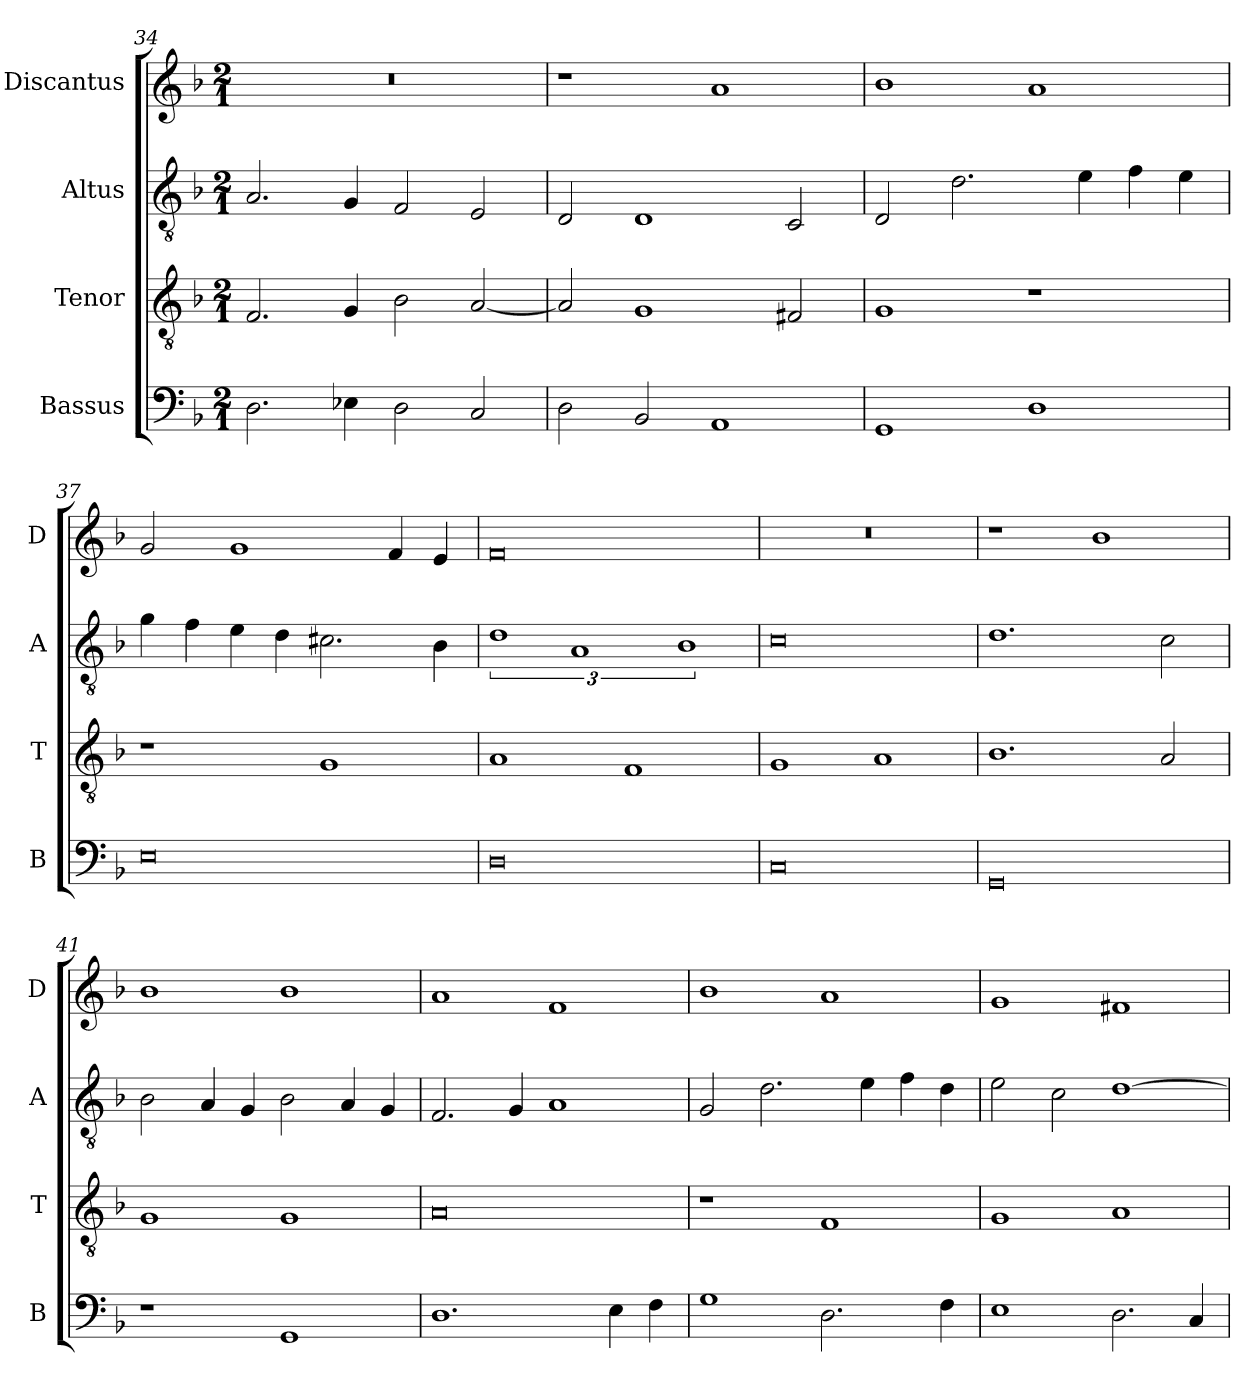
**kern	**kern	**kern	**kern
*part4	*part3	*part2	*part1
*staff4	*staff3	*staff2	*staff1
*I"Bassus	*I"Tenor	*I"Altus	*I"Discantus
*I'B	*I'T	*I'A	*I'D
*clefF4	*clefGv2	*clefGv2	*clefG2
*k[b-]	*k[b-]	*k[b-]	*k[b-]
*M2/1	*M2/1	*M2/1	*M2/1
=34	=34	=34	=34
2.D	2.F	2.A	0r
4E-X	4G	4G	.
2D	2B-	2F	.
2C	[2A	2E	.
=35	=35	=35	=35
2D	2A]	2D	1r
2BB-	1G	1D	.
1AA	.	.	1a
.	2F#X	2C	.
=36	=36	=36	=36
1GG	1G	2D	1b-
.	.	2.d	.
1D	1r	.	1a
.	.	4e	.
.	.	4f	.
.	.	4e	.
=37	=37	=37	=37
0E	1r	4g	2g
.	.	4f	.
.	.	4e	1g
.	.	4d	.
.	1G	2.c#X	.
.	.	.	4f
.	.	4B-	4e
=38	=38	=38	=38
0D	1A	3%2d	0f
.	.	3%2A	.
.	1F	.	.
.	.	3%2B-	.
=39	=39	=39	=39
0C	1G	0c	0r
.	1A	.	.
=40	=40	=40	=40
0GG	1.B-	1.d	1r
.	.	.	1b-
.	2A	2c	.
=41	=41	=41	=41
1r	1G	2B-	1b-
.	.	4A	.
.	.	4G	.
1GG	1G	2B-	1b-
.	.	4A	.
.	.	4G	.
=42	=42	=42	=42
1.D	0A	2.F	1a
.	.	4G	.
.	.	1A	1f
4E	.	.	.
4F	.	.	.
=43	=43	=43	=43
1G	1r	2G	1b-
.	.	2.d	.
2.D	1F	.	1a
.	.	4e	.
.	.	4f	.
4F	.	4d	.
=44	=44	=44	=44
1E	1G	2e	1g
.	.	2c	.
2.D	1A	[1d	1f#X
4C	.	.	.
=	=	=	=
*-	*-	*-	*-
